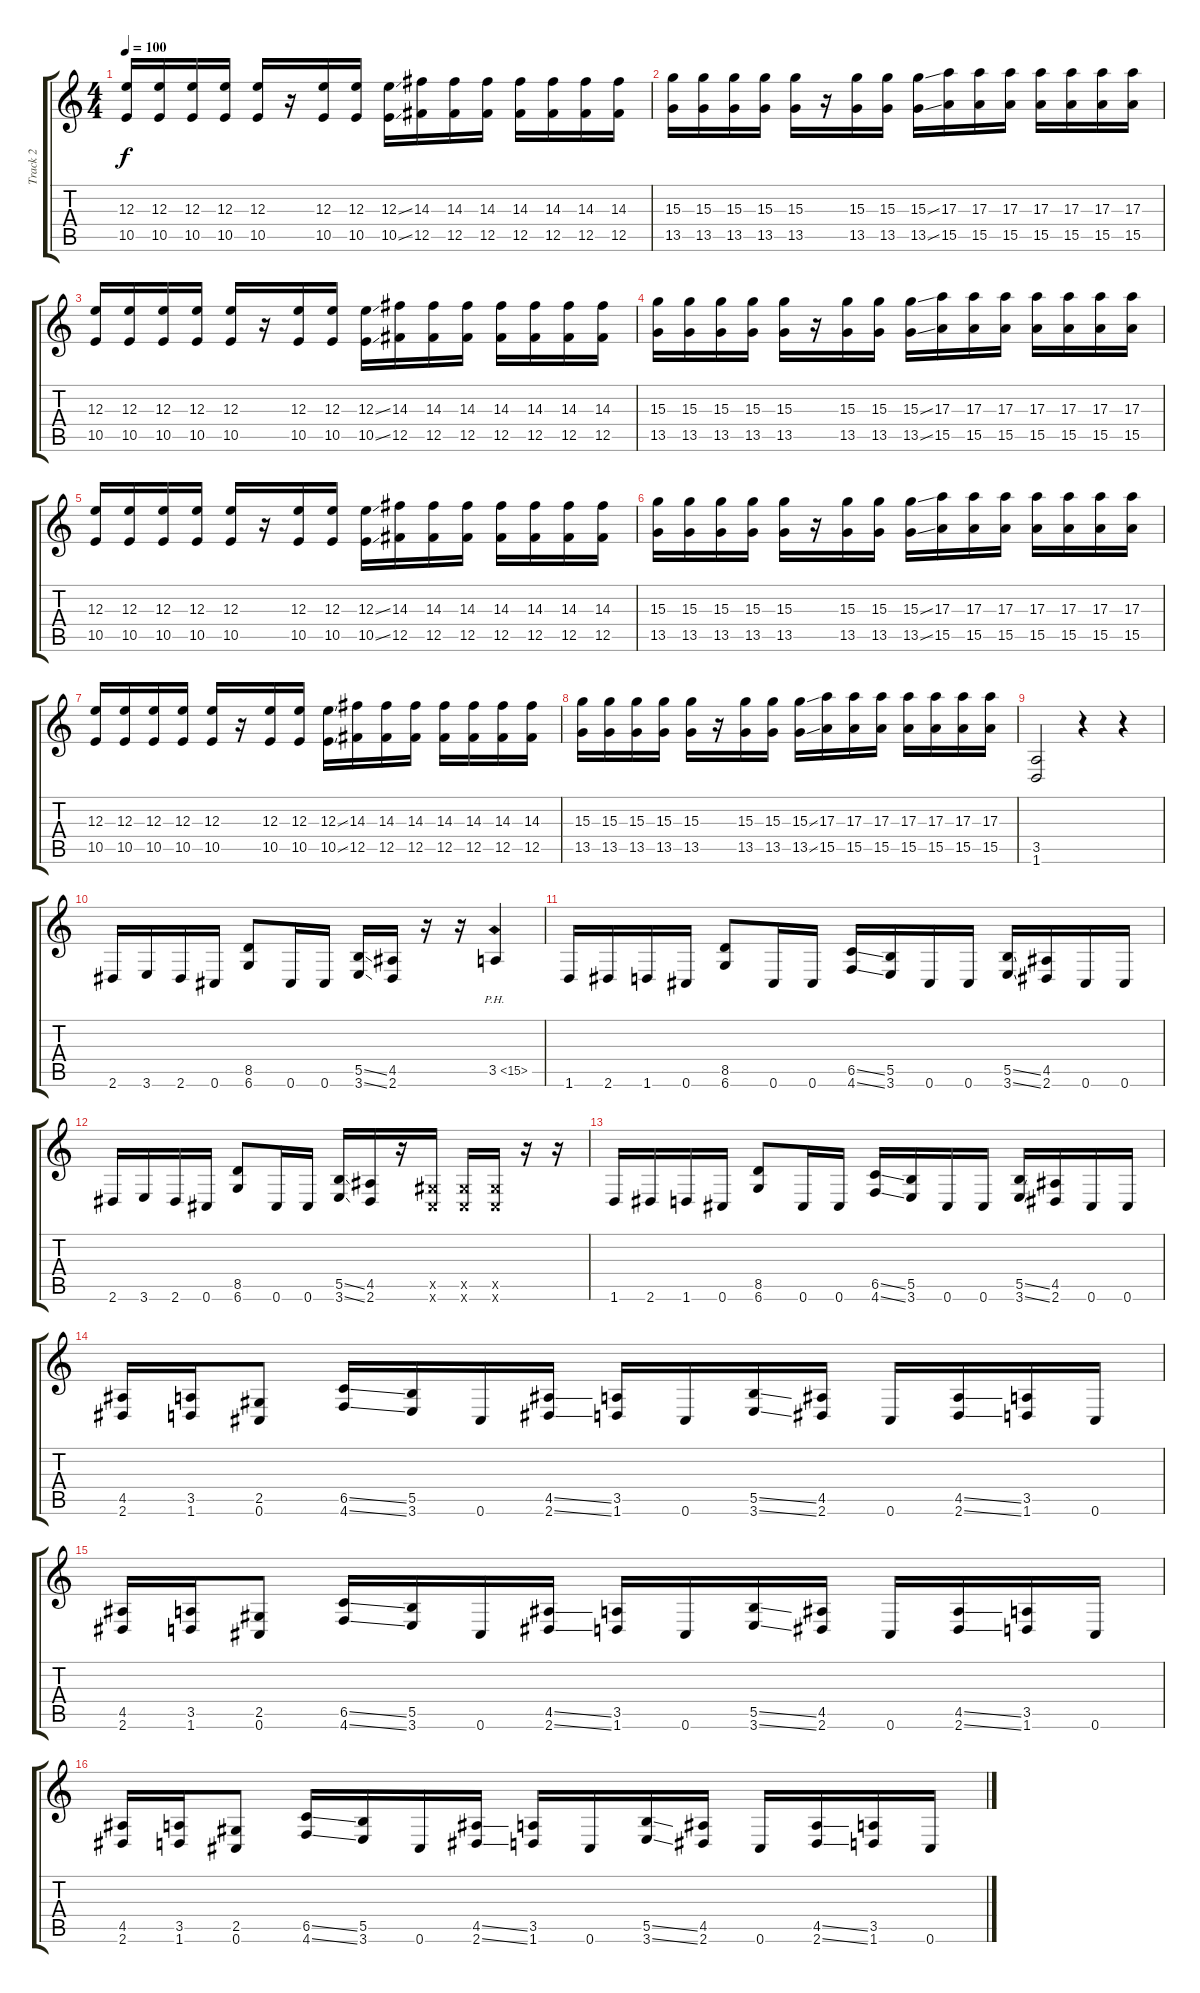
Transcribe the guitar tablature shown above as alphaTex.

\track ("Track 2" "Track 2") {instrument distortionguitar}
\staff {score tabs}
\tuning (Db4 Ab3 E3 B2 Gb2 Db2) {hide}
\ts (4 4)
\tempo 100
\clef g2
\ks c
(12.3 10.5).16{dy f} (12.3 10.5).16 (12.3 10.5).16 (12.3 10.5).16 (12.3 10.5).16 r.16 (12.3 10.5).16 (12.3 10.5).16 (12.3{ss} 10.5{ss}).16 (14.3 12.5).16 (14.3 12.5).16 (14.3 12.5).16 (14.3 12.5).16 (14.3 12.5).16 (14.3 12.5).16 (14.3 12.5).16 |
(15.3 13.5).16 (15.3 13.5).16 (15.3 13.5).16 (15.3 13.5).16 (15.3 13.5).16 r.16 (15.3 13.5).16 (15.3 13.5).16 (15.3{ss} 13.5{ss}).16 (17.3 15.5).16 (17.3 15.5).16 (17.3 15.5).16 (17.3 15.5).16 (17.3 15.5).16 (17.3 15.5).16 (17.3 15.5).16 |
(12.3 10.5).16 (12.3 10.5).16 (12.3 10.5).16 (12.3 10.5).16 (12.3 10.5).16 r.16 (12.3 10.5).16 (12.3 10.5).16 (12.3{ss} 10.5{ss}).16 (14.3 12.5).16 (14.3 12.5).16 (14.3 12.5).16 (14.3 12.5).16 (14.3 12.5).16 (14.3 12.5).16 (14.3 12.5).16 |
(15.3 13.5).16 (15.3 13.5).16 (15.3 13.5).16 (15.3 13.5).16 (15.3 13.5).16 r.16 (15.3 13.5).16 (15.3 13.5).16 (15.3{ss} 13.5{ss}).16 (17.3 15.5).16 (17.3 15.5).16 (17.3 15.5).16 (17.3 15.5).16 (17.3 15.5).16 (17.3 15.5).16 (17.3 15.5).16 |
(12.3 10.5).16 (12.3 10.5).16 (12.3 10.5).16 (12.3 10.5).16 (12.3 10.5).16 r.16 (12.3 10.5).16 (12.3 10.5).16 (12.3{ss} 10.5{ss}).16 (14.3 12.5).16 (14.3 12.5).16 (14.3 12.5).16 (14.3 12.5).16 (14.3 12.5).16 (14.3 12.5).16 (14.3 12.5).16 |
(15.3 13.5).16 (15.3 13.5).16 (15.3 13.5).16 (15.3 13.5).16 (15.3 13.5).16 r.16 (15.3 13.5).16 (15.3 13.5).16 (15.3{ss} 13.5{ss}).16 (17.3 15.5).16 (17.3 15.5).16 (17.3 15.5).16 (17.3 15.5).16 (17.3 15.5).16 (17.3 15.5).16 (17.3 15.5).16 |
(12.3 10.5).16 (12.3 10.5).16 (12.3 10.5).16 (12.3 10.5).16 (12.3 10.5).16 r.16 (12.3 10.5).16 (12.3 10.5).16 (12.3{ss} 10.5{ss}).16 (14.3 12.5).16 (14.3 12.5).16 (14.3 12.5).16 (14.3 12.5).16 (14.3 12.5).16 (14.3 12.5).16 (14.3 12.5).16 |
(15.3 13.5).16 (15.3 13.5).16 (15.3 13.5).16 (15.3 13.5).16 (15.3 13.5).16 r.16 (15.3 13.5).16 (15.3 13.5).16 (15.3{ss} 13.5{ss}).16 (17.3 15.5).16 (17.3 15.5).16 (17.3 15.5).16 (17.3 15.5).16 (17.3 15.5).16 (17.3 15.5).16 (17.3 15.5).16 |
(3.5 1.6).2 r.4 r.4 |
2.6.16 3.6.16 2.6.16 0.6.16 (8.5 6.6).8 0.6.16 0.6.16 (5.5{ss} 3.6{ss}).16 (4.5 2.6).16 r.16 r.16 3.5{ph 12}.4 |
1.6.16 2.6.16 1.6.16 0.6.16 (8.5 6.6).8 0.6.16 0.6.16 (6.5{ss} 4.6{ss}).16 (5.5 3.6).16 0.6.16 0.6.16 (5.5{ss} 3.6{ss}).16 (4.5 2.6).16 0.6.16 0.6.16 |
2.6.16 3.6.16 2.6.16 0.6.16 (8.5 6.6).8 0.6.16 0.6.16 (5.5{ss} 3.6{ss}).16 (4.5 2.6).16 r.16 (2.5{x} 0.6{x}).16 (2.5{x} 0.6{x}).16 (2.5{x} 0.6{x}).16 r.16 r.16 |
1.6.16 2.6.16 1.6.16 0.6.16 (8.5 6.6).8 0.6.16 0.6.16 (6.5{ss} 4.6{ss}).16 (5.5 3.6).16 0.6.16 0.6.16 (5.5{ss} 3.6{ss}).16 (4.5 2.6).16 0.6.16 0.6.16 |
(4.5 2.6).16 (3.5 1.6).16 (2.5 0.6).8 (6.5{ss} 4.6{ss}).16 (5.5 3.6).16 0.6.16 (4.5{ss} 2.6{ss}).16 (3.5 1.6).16 0.6.16 (5.5{ss} 3.6{ss}).16 (4.5 2.6).16 0.6.16 (4.5{ss} 2.6{ss}).16 (3.5 1.6).16 0.6.16 |
(4.5 2.6).16 (3.5 1.6).16 (2.5 0.6).8 (6.5{ss} 4.6{ss}).16 (5.5 3.6).16 0.6.16 (4.5{ss} 2.6{ss}).16 (3.5 1.6).16 0.6.16 (5.5{ss} 3.6{ss}).16 (4.5 2.6).16 0.6.16 (4.5{ss} 2.6{ss}).16 (3.5 1.6).16 0.6.16 |
(4.5 2.6).16 (3.5 1.6).16 (2.5 0.6).8 (6.5{ss} 4.6{ss}).16 (5.5 3.6).16 0.6.16 (4.5{ss} 2.6{ss}).16 (3.5 1.6).16 0.6.16 (5.5{ss} 3.6{ss}).16 (4.5 2.6).16 0.6.16 (4.5{ss} 2.6{ss}).16 (3.5 1.6).16 0.6.16
